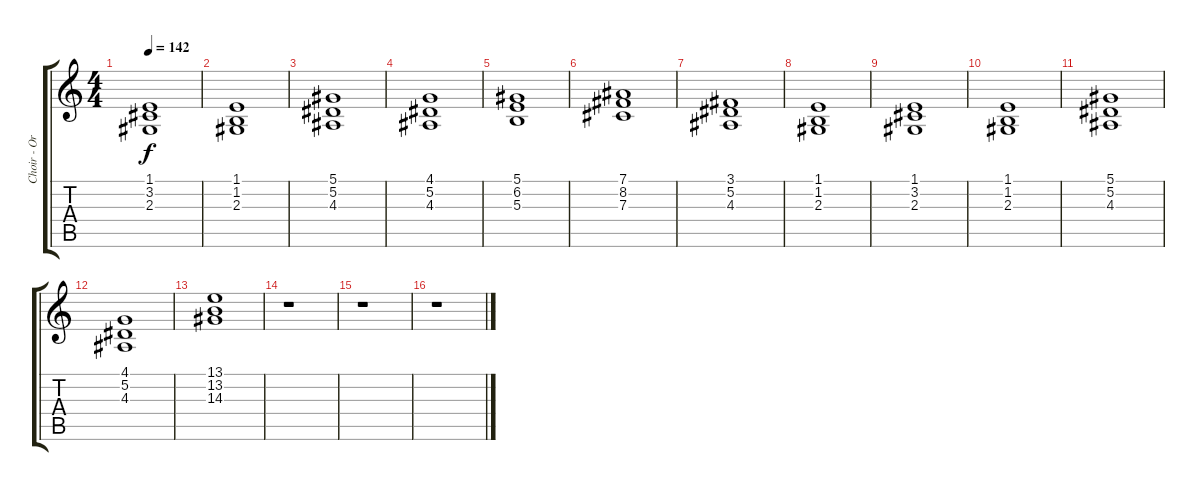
\track ("Choir - Organ" "Choir - Or") {instrument drawbarorgan}
\staff {score tabs}
\tuning (Eb4 Bb3 Gb3 Db3 Ab2 Eb2) {hide}
\ts (4 4)
\tempo 142
\clef g2
\ks c
(1.1 3.2 2.3).1{dy f volume 9 instrument choiraahs} |
(1.1 1.2 2.3).1{volume 9 instrument choiraahs} |
(5.1 5.2 4.3).1{volume 9 instrument choiraahs} |
(4.1 5.2 4.3).1{volume 9 instrument choiraahs} |
(5.1 6.2 5.3).1{volume 9 instrument choiraahs} |
(7.1 8.2 7.3).1{volume 9 instrument choiraahs} |
(3.1 5.2 4.3).1{volume 9 instrument choiraahs} |
(1.1 1.2 2.3).1{volume 9 instrument choiraahs} |
(1.1 3.2 2.3).1{volume 9 instrument choiraahs} |
(1.1 1.2 2.3).1{volume 9 instrument choiraahs} |
(5.1 5.2 4.3).1{volume 9 instrument choiraahs} |
(4.1 5.2 4.3).1{volume 9 instrument choiraahs} |
(13.1 13.2 14.3).1{instrument stringensemble1} |
r.1 |
\section ("" "")
r.1 |
r.1
